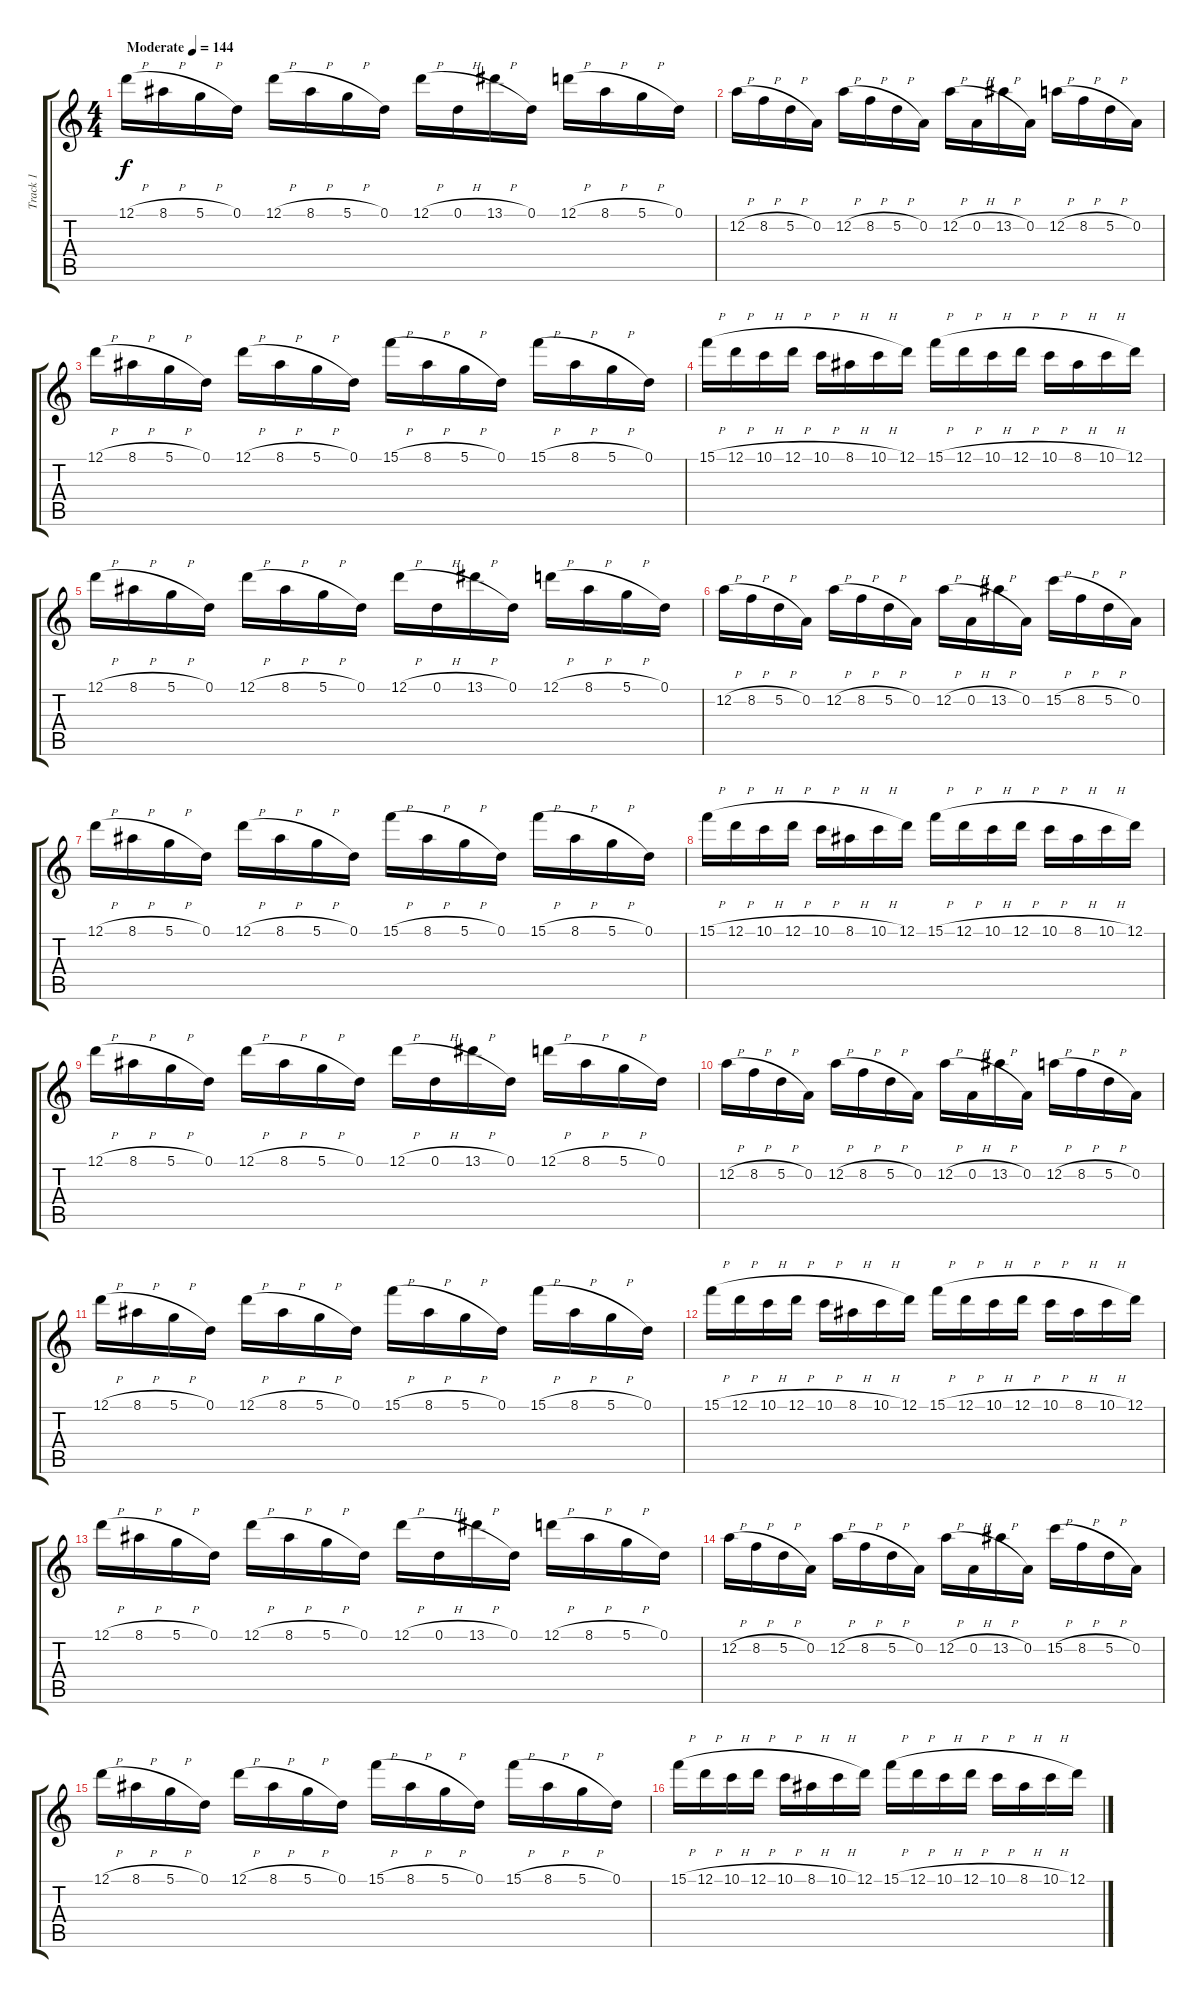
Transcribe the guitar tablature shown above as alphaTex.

\track ("Track 1" "Track 1") {instrument overdrivenguitar}
\staff {score tabs}
\tuning (D4 A3 F3 C3 G2 C2) {hide}
\ts (4 4)
\tempo (144 "Moderate")
\clef g2
\ks c
12.1{h}.16{dy f instrument overdrivenguitar} 8.1{h}.16 5.1{h}.16 0.1.16 12.1{h}.16 8.1{h}.16 5.1{h}.16 0.1.16 12.1{h}.16 0.1{h}.16 13.1{h}.16 0.1.16 12.1{h}.16 8.1{h}.16 5.1{h}.16 0.1.16 |
12.2{h}.16 8.2{h}.16 5.2{h}.16 0.2.16 12.2{h}.16 8.2{h}.16 5.2{h}.16 0.2.16 12.2{h}.16 0.2{h}.16 13.2{h}.16 0.2.16 12.2{h}.16 8.2{h}.16 5.2{h}.16 0.2.16 |
12.1{h}.16 8.1{h}.16 5.1{h}.16 0.1.16 12.1{h}.16 8.1{h}.16 5.1{h}.16 0.1.16 15.1{h}.16 8.1{h}.16 5.1{h}.16 0.1.16 15.1{h}.16 8.1{h}.16 5.1{h}.16 0.1.16 |
15.1{h}.16 12.1{h}.16 10.1{h}.16 12.1{h}.16 10.1{h}.16 8.1{h}.16 10.1{h}.16 12.1.16 15.1{h}.16 12.1{h}.16 10.1{h}.16 12.1{h}.16 10.1{h}.16 8.1{h}.16 10.1{h}.16 12.1.16 |
12.1{h}.16 8.1{h}.16 5.1{h}.16 0.1.16 12.1{h}.16 8.1{h}.16 5.1{h}.16 0.1.16 12.1{h}.16 0.1{h}.16 13.1{h}.16 0.1.16 12.1{h}.16 8.1{h}.16 5.1{h}.16 0.1.16 |
12.2{h}.16 8.2{h}.16 5.2{h}.16 0.2.16 12.2{h}.16 8.2{h}.16 5.2{h}.16 0.2.16 12.2{h}.16 0.2{h}.16 13.2{h}.16 0.2.16 15.2{h}.16 8.2{h}.16 5.2{h}.16 0.2.16 |
12.1{h}.16 8.1{h}.16 5.1{h}.16 0.1.16 12.1{h}.16 8.1{h}.16 5.1{h}.16 0.1.16 15.1{h}.16 8.1{h}.16 5.1{h}.16 0.1.16 15.1{h}.16 8.1{h}.16 5.1{h}.16 0.1.16 |
15.1{h}.16 12.1{h}.16 10.1{h}.16 12.1{h}.16 10.1{h}.16 8.1{h}.16 10.1{h}.16 12.1.16 15.1{h}.16 12.1{h}.16 10.1{h}.16 12.1{h}.16 10.1{h}.16 8.1{h}.16 10.1{h}.16 12.1.16 |
12.1{h}.16 8.1{h}.16 5.1{h}.16 0.1.16 12.1{h}.16 8.1{h}.16 5.1{h}.16 0.1.16 12.1{h}.16 0.1{h}.16 13.1{h}.16 0.1.16 12.1{h}.16 8.1{h}.16 5.1{h}.16 0.1.16 |
12.2{h}.16 8.2{h}.16 5.2{h}.16 0.2.16 12.2{h}.16 8.2{h}.16 5.2{h}.16 0.2.16 12.2{h}.16 0.2{h}.16 13.2{h}.16 0.2.16 12.2{h}.16 8.2{h}.16 5.2{h}.16 0.2.16 |
12.1{h}.16 8.1{h}.16 5.1{h}.16 0.1.16 12.1{h}.16 8.1{h}.16 5.1{h}.16 0.1.16 15.1{h}.16 8.1{h}.16 5.1{h}.16 0.1.16 15.1{h}.16 8.1{h}.16 5.1{h}.16 0.1.16 |
15.1{h}.16 12.1{h}.16 10.1{h}.16 12.1{h}.16 10.1{h}.16 8.1{h}.16 10.1{h}.16 12.1.16 15.1{h}.16 12.1{h}.16 10.1{h}.16 12.1{h}.16 10.1{h}.16 8.1{h}.16 10.1{h}.16 12.1.16 |
12.1{h}.16 8.1{h}.16 5.1{h}.16 0.1.16 12.1{h}.16 8.1{h}.16 5.1{h}.16 0.1.16 12.1{h}.16 0.1{h}.16 13.1{h}.16 0.1.16 12.1{h}.16 8.1{h}.16 5.1{h}.16 0.1.16 |
12.2{h}.16 8.2{h}.16 5.2{h}.16 0.2.16 12.2{h}.16 8.2{h}.16 5.2{h}.16 0.2.16 12.2{h}.16 0.2{h}.16 13.2{h}.16 0.2.16 15.2{h}.16 8.2{h}.16 5.2{h}.16 0.2.16 |
12.1{h}.16 8.1{h}.16 5.1{h}.16 0.1.16 12.1{h}.16 8.1{h}.16 5.1{h}.16 0.1.16 15.1{h}.16 8.1{h}.16 5.1{h}.16 0.1.16 15.1{h}.16 8.1{h}.16 5.1{h}.16 0.1.16 |
15.1{h}.16 12.1{h}.16 10.1{h}.16 12.1{h}.16 10.1{h}.16 8.1{h}.16 10.1{h}.16 12.1.16 15.1{h}.16 12.1{h}.16 10.1{h}.16 12.1{h}.16 10.1{h}.16 8.1{h}.16 10.1{h}.16 12.1.16
